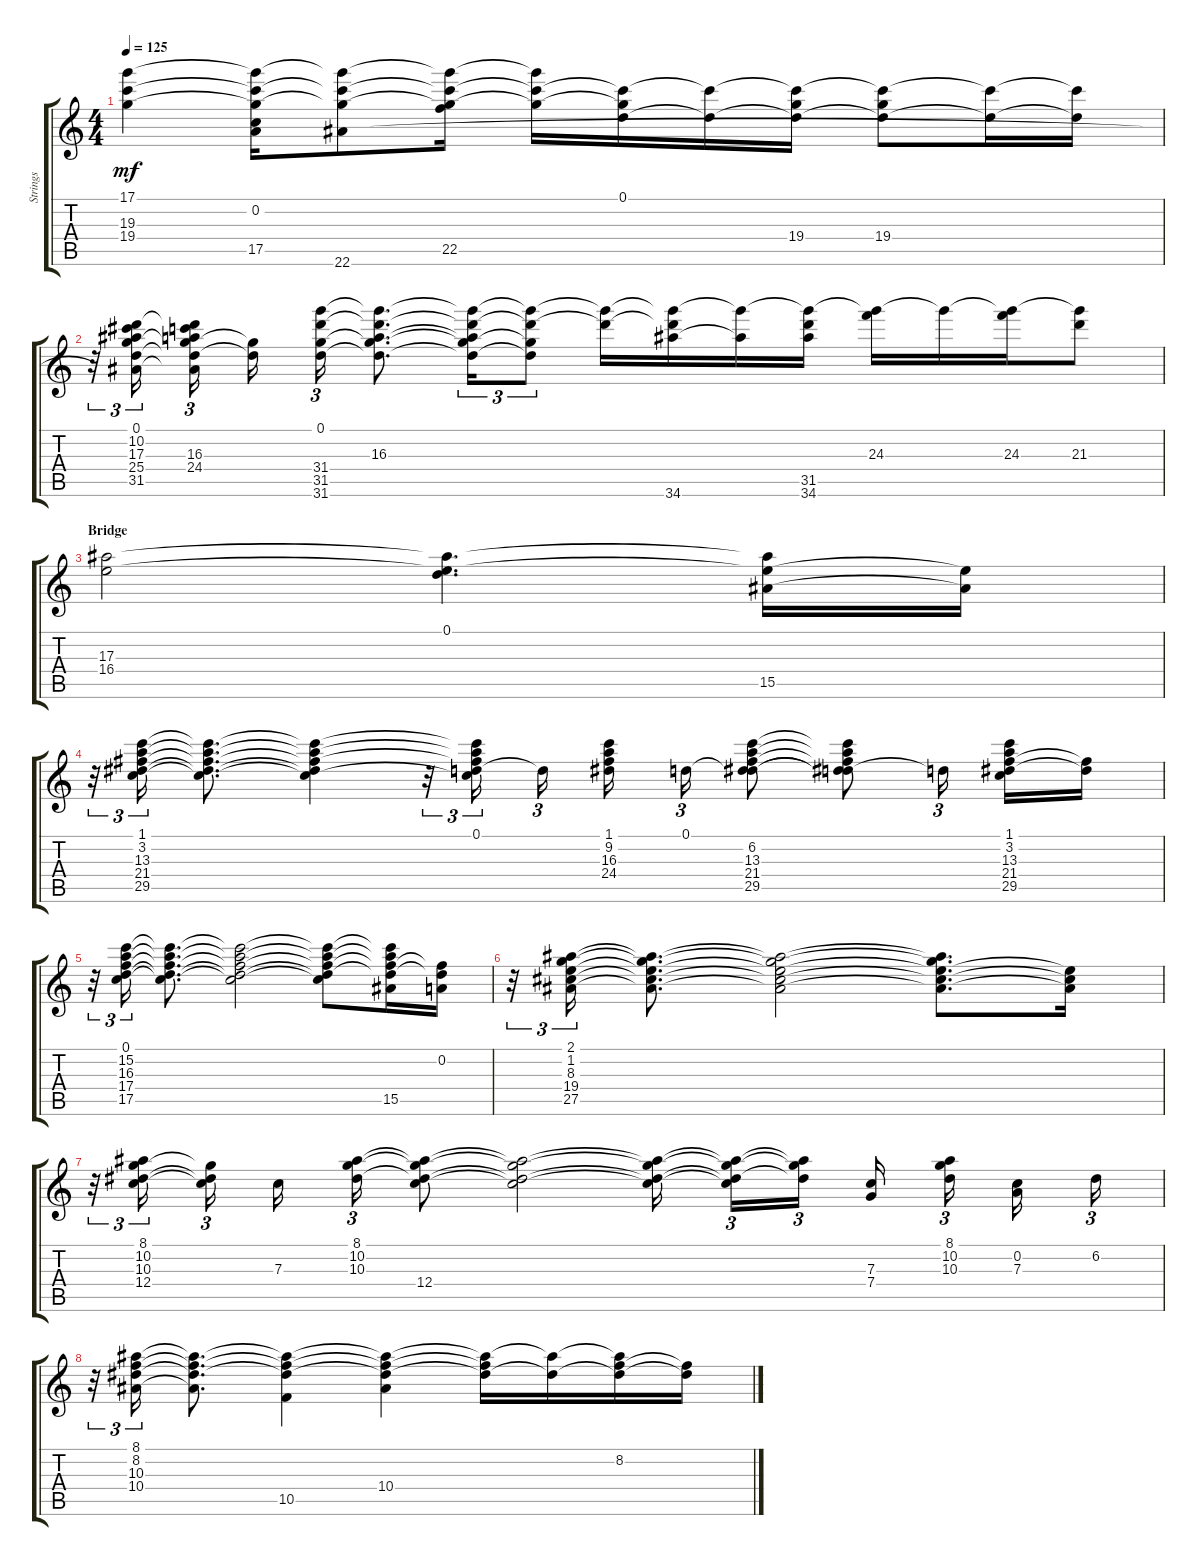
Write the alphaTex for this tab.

\track ("Strings" "Strings") {instrument electricguitarclean}
\staff {score tabs}
\tuning (D4 A3 F3 C3 G2 C2) {hide}
\ts (4 4)
\tempo 125
\clef g2
\ks aminor
(17.1 19.3 19.4).4{dy mf} (17.1{t} 0.2 19.3{t} 19.4{t} 17.5).16 (17.1{t} 19.3{t} 19.4{t} 22.6).8 (17.1{t} 19.3{t} 19.4{t} 22.5).16 (17.1{t} 19.3{t} 19.4{t}).16 (0.1 19.3{t} 19.4{t}).16 (0.1{t} 19.3{t}).16 (0.1{t} 19.3{t} 19.4).16 (0.1{t} 19.3{t} 19.4).8 (0.1{t} 19.3{t}).16 (0.1{t} 19.3{t}).16 |
r.32{tu (3 2)} (0.1 10.2 17.3 25.4 31.5 22.6{t}).16{tu (3 2)} (0.1{t} 10.2{t} 16.3 24.4 31.5{t} 22.6{t}).16{tu (3 2)} (0.1{t} 10.2{t}).16 (0.1 31.4 31.5 31.6).16{tu (3 2)} (0.1{t} 16.3 31.4{t} 31.5{t} 31.6{t}).8{d} (0.1{t} 16.3{t} 31.4{t} 31.5{t} 31.6{t}).16{tu (3 2)} (0.1{t} 31.4{t} 31.5{t} 31.6{t}).8{tu (3 2)} (31.4{t} 31.5{t}).16 (31.4{t} 31.5{t} 34.6).16 (31.4{t} 34.6{t}).16 (31.4{t} 31.5 34.6).16 (24.3 31.4{t}).16 31.4{t}.16 (24.3 31.4{t}).16 (21.3 31.4{t}).8 |
\section ("" "Bridge")
(17.3 16.4).2 (0.1 17.3{t} 16.4{t}).4{d} (17.3{t} 16.4{t} 15.5).16 (16.4{t} 15.5{t}).16 |
r.32{tu (3 2)} (1.1 3.2 13.3 21.4 29.5).16{tu (3 2)} (1.1{t} 3.2{t} 13.3{t} 21.4{t} 29.5{t}).8{d} (1.1{t} 3.2{t} 13.3{t} 21.4{t} 29.5{t}).4 r.32{tu (3 2)} (0.1 3.2{t} 13.3{t} 21.4{t} 29.5{t}).16{tu (3 2)} 0.1{t}.16{tu (3 2)} (1.1 9.2 16.3 24.4).16 0.1.16{tu (3 2)} (0.1{t} 6.2 13.3 21.4 29.5).8 (0.1{t} 6.2{t} 13.3{t} 21.4{t} 29.5{t}).8 0.1{t}.16{tu (3 2)} (1.1 3.2 13.3 21.4 29.5).16 (1.1{t} 13.3{t}).16 |
r.32{tu (3 2)} (0.1 15.2 16.3 17.4 17.5).16{tu (3 2)} (0.1{t} 15.2{t} 16.3{t} 17.4{t} 17.5{t}).8{d} (0.1{t} 15.2{t} 16.3{t} 17.4{t} 17.5{t}).2 (0.1{t} 15.2{t} 16.3{t} 17.4{t} 17.5{t}).8 (0.1{t} 15.2{t} 16.3{t} 17.4{t} 15.5).16 (0.1{t} 0.2 17.4{t}).16 |
r.32{tu (3 2)} (2.1 1.2 8.3 19.4 27.5).16{tu (3 2)} (2.1{t} 1.2{t} 8.3{t} 19.4{t} 27.5{t}).8{d} (2.1{t} 1.2{t} 8.3{t} 19.4{t} 27.5{t}).2 (2.1{t} 1.2{t} 8.3{t} 19.4{t} 27.5{t}).8{d} (2.1{t} 1.2{t} 8.3{t}).16 |
r.32{tu (3 2)} (8.1 10.2 10.3 12.4).16{tu (3 2)} (10.2{t} 10.3{t} 12.4{t}).16{tu (3 2)} 7.3.16 (8.1 10.2 10.3).16{tu (3 2)} (8.1{t} 10.2{t} 10.3{t} 12.4).8 (8.1{t} 10.2{t} 10.3{t} 12.4{t}).2 (8.1{t} 10.2{t} 10.3{t} 12.4{t}).16 (8.1{t} 10.2{t} 10.3{t} 12.4{t}).16{tu (3 2)} (8.1{t} 10.2{t} 10.3{t}).16{tu (3 2)} (7.3 7.4).16 (8.1 10.2 10.3).16{tu (3 2)} (0.2 7.3).16 6.2.16{tu (3 2)} |
r.32{tu (3 2)} (8.1 8.2 10.3 10.4).16{tu (3 2)} (8.1{t} 8.2{t} 10.3{t} 10.4{t}).8{d} (8.1{t} 8.2{t} 10.3{t} 10.5).4 (8.1{t} 8.2{t} 10.3{t} 10.4).4 (8.1{t} 8.2{t} 10.3{t}).16 (8.1{t} 10.3{t}).16 (8.1{t} 8.2 10.3{t}).16 (8.2{t} 10.3{t}).16
